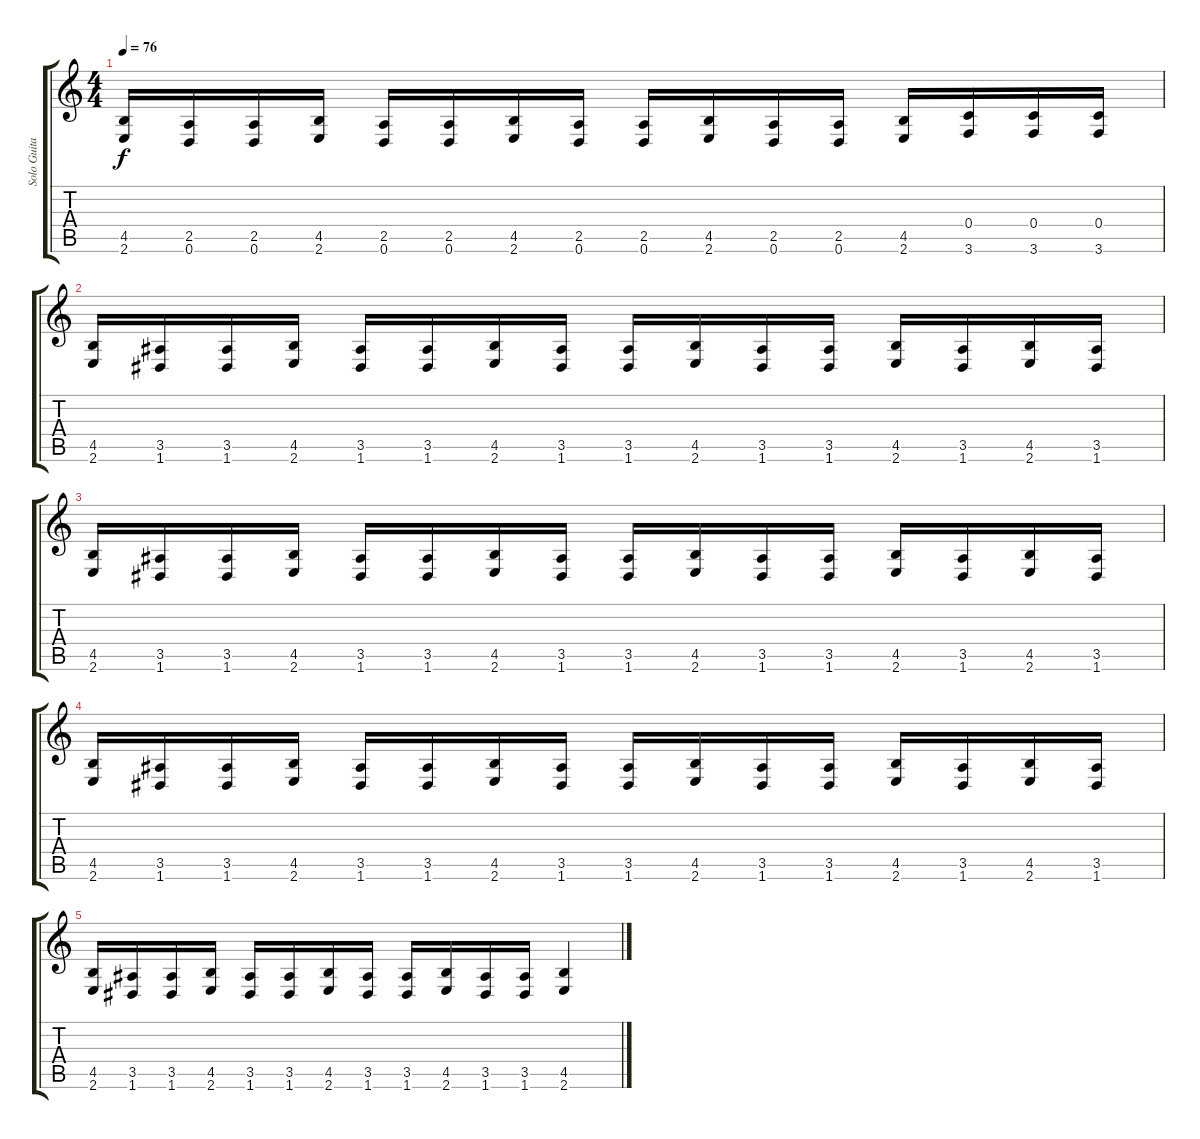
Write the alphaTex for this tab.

\track ("Solo Guitar" "Solo Guita") {instrument distortionguitar}
\staff {score tabs}
\tuning (D4 A3 F3 C3 G2 D2) {hide}
\ts (4 4)
\tempo 76
\clef g2
\ks c
(4.5 2.6).16{dy f} (2.5 0.6).16 (2.5 0.6).16 (4.5 2.6).16 (2.5 0.6).16 (2.5 0.6).16 (4.5 2.6).16 (2.5 0.6).16 (2.5 0.6).16 (4.5 2.6).16 (2.5 0.6).16 (2.5 0.6).16 (4.5 2.6).16 (0.4 3.6).16 (0.4 3.6).16 (0.4 3.6).16 |
(4.5 2.6).16 (3.5 1.6).16 (3.5 1.6).16 (4.5 2.6).16 (3.5 1.6).16 (3.5 1.6).16 (4.5 2.6).16 (3.5 1.6).16 (3.5 1.6).16 (4.5 2.6).16 (3.5 1.6).16 (3.5 1.6).16 (4.5 2.6).16 (3.5 1.6).16 (4.5 2.6).16 (3.5 1.6).16 |
(4.5 2.6).16 (3.5 1.6).16 (3.5 1.6).16 (4.5 2.6).16 (3.5 1.6).16 (3.5 1.6).16 (4.5 2.6).16 (3.5 1.6).16 (3.5 1.6).16 (4.5 2.6).16 (3.5 1.6).16 (3.5 1.6).16 (4.5 2.6).16 (3.5 1.6).16 (4.5 2.6).16 (3.5 1.6).16 |
(4.5 2.6).16 (3.5 1.6).16 (3.5 1.6).16 (4.5 2.6).16 (3.5 1.6).16 (3.5 1.6).16 (4.5 2.6).16 (3.5 1.6).16 (3.5 1.6).16 (4.5 2.6).16 (3.5 1.6).16 (3.5 1.6).16 (4.5 2.6).16 (3.5 1.6).16 (4.5 2.6).16 (3.5 1.6).16 |
(4.5 2.6).16 (3.5 1.6).16 (3.5 1.6).16 (4.5 2.6).16 (3.5 1.6).16 (3.5 1.6).16 (4.5 2.6).16 (3.5 1.6).16 (3.5 1.6).16 (4.5 2.6).16 (3.5 1.6).16 (3.5 1.6).16 (4.5 2.6).4
